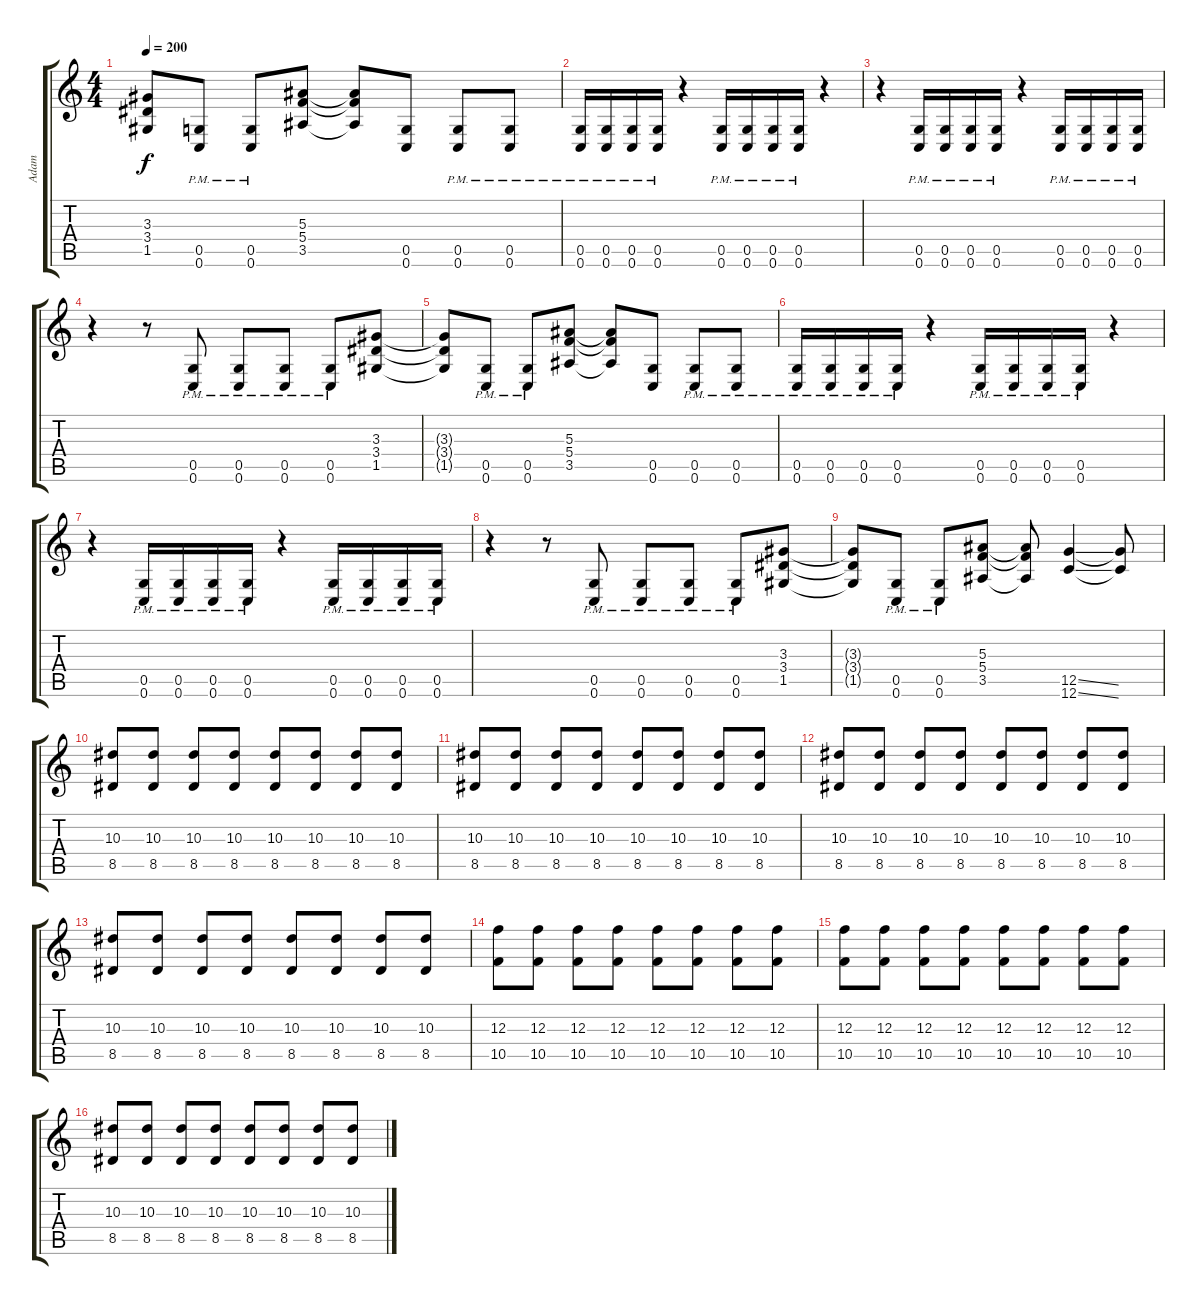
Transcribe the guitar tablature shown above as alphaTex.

\track ("Adam" "Adam") {instrument distortionguitar}
\staff {score tabs}
\tuning (D4 A3 F3 C3 G2 C2) {hide}
\ts (4 4)
\tempo 200
\clef g2
\ks c
(3.3{t} 3.4{t} 1.5{t}).8{dy f} (0.5{pm} 0.6{pm}).8 (0.5{pm} 0.6{pm}).8 (5.3 5.4 3.5).8 (5.3{t} 5.4{t} 3.5{t}).8 (0.5 0.6).8 (0.5{pm} 0.6{pm}).8 (0.5{pm} 0.6{pm}).8 |
(0.5{pm} 0.6{pm}).16 (0.5{pm} 0.6{pm}).16 (0.5{pm} 0.6{pm}).16 (0.5{pm} 0.6).16 r.4 (0.5{pm} 0.6{pm}).16 (0.5{pm} 0.6{pm}).16 (0.5{pm} 0.6{pm}).16 (0.5{pm} 0.6).16 r.4 |
r.4 (0.5{pm} 0.6{pm}).16 (0.5{pm} 0.6{pm}).16 (0.5{pm} 0.6{pm}).16 (0.5{pm} 0.6).16 r.4 (0.5{pm} 0.6{pm}).16 (0.5{pm} 0.6{pm}).16 (0.5{pm} 0.6{pm}).16 (0.5{pm} 0.6).16 |
r.4 r.8 (0.5{pm} 0.6{pm}).8 (0.5{pm} 0.6{pm}).8 (0.5{pm} 0.6{pm}).8 (0.5{pm} 0.6{pm}).8 (3.3 3.4 1.5).8 |
(3.3{t} 3.4{t} 1.5{t}).8 (0.5{pm} 0.6{pm}).8 (0.5{pm} 0.6{pm}).8 (5.3 5.4 3.5).8 (5.3{t} 5.4{t} 3.5{t}).8 (0.5 0.6).8 (0.5{pm} 0.6{pm}).8 (0.5{pm} 0.6{pm}).8 |
(0.5{pm} 0.6{pm}).16 (0.5{pm} 0.6{pm}).16 (0.5{pm} 0.6{pm}).16 (0.5{pm} 0.6).16 r.4 (0.5{pm} 0.6{pm}).16 (0.5{pm} 0.6{pm}).16 (0.5{pm} 0.6{pm}).16 (0.5{pm} 0.6).16 r.4 |
r.4 (0.5{pm} 0.6{pm}).16 (0.5{pm} 0.6{pm}).16 (0.5{pm} 0.6{pm}).16 (0.5{pm} 0.6).16 r.4 (0.5{pm} 0.6{pm}).16 (0.5{pm} 0.6{pm}).16 (0.5{pm} 0.6{pm}).16 (0.5{pm} 0.6).16 |
r.4 r.8 (0.5{pm} 0.6{pm}).8 (0.5{pm} 0.6{pm}).8 (0.5{pm} 0.6{pm}).8 (0.5{pm} 0.6{pm}).8 (3.3 3.4 1.5).8 |
(3.3{t} 3.4{t} 1.5{t}).8 (0.5{pm} 0.6{pm}).8 (0.5{pm} 0.6{pm}).8 (5.3 5.4 3.5).8 (5.3{t} 5.4{t} 3.5{t}).8 (12.5{ss} 12.6{ss}).4 (12.5{t} 12.6{t}).8 |
(10.3 8.5).8{volume 9 instrument electricguitarjazz} (10.3 8.5).8 (10.3 8.5).8 (10.3 8.5).8 (10.3 8.5).8 (10.3 8.5).8 (10.3 8.5).8 (10.3 8.5).8 |
(10.3 8.5).8 (10.3 8.5).8 (10.3 8.5).8 (10.3 8.5).8 (10.3 8.5).8 (10.3 8.5).8 (10.3 8.5).8 (10.3 8.5).8 |
(10.3 8.5).8 (10.3 8.5).8 (10.3 8.5).8 (10.3 8.5).8 (10.3 8.5).8 (10.3 8.5).8 (10.3 8.5).8 (10.3 8.5).8 |
(10.3 8.5).8 (10.3 8.5).8 (10.3 8.5).8 (10.3 8.5).8 (10.3 8.5).8 (10.3 8.5).8 (10.3 8.5).8 (10.3 8.5).8 |
(12.3 10.5).8 (12.3 10.5).8 (12.3 10.5).8 (12.3 10.5).8 (12.3 10.5).8 (12.3 10.5).8 (12.3 10.5).8 (12.3 10.5).8 |
(12.3 10.5).8 (12.3 10.5).8 (12.3 10.5).8 (12.3 10.5).8 (12.3 10.5).8 (12.3 10.5).8 (12.3 10.5).8 (12.3 10.5).8 |
(10.3 8.5).8 (10.3 8.5).8 (10.3 8.5).8 (10.3 8.5).8 (10.3 8.5).8 (10.3 8.5).8 (10.3 8.5).8 (10.3 8.5).8
